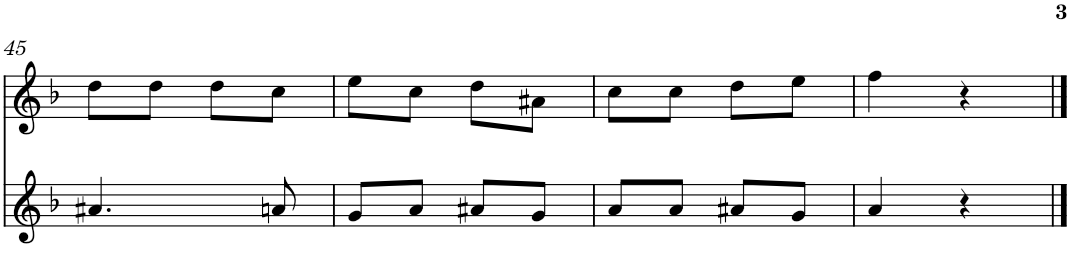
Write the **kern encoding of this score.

**kern	**kern
*part2	*part1
*staff2	*staff1
*I"Gralla 2	*I"Gralla 1
!!LO:PB:g=z
*clefG2	*clefG2
*k[b-]	*k[b-]
*M2/4	*M2/4
=45	=45
4.a#X/	8dd\L
.	8dd\J
.	8dd\L
8an/	8cc\J
=46	=46
8g/L	8ee\L
8a/J	8cc\J
8a#X/L	8dd\L
8g/J	8a#X\J
=47	=47
8a/L	8cc\L
8a/J	8cc\J
8a#X/L	8dd\L
8g/J	8ee\J
=48	=48
4a/	4ff\
4r	4r
==	==
*-	*-
